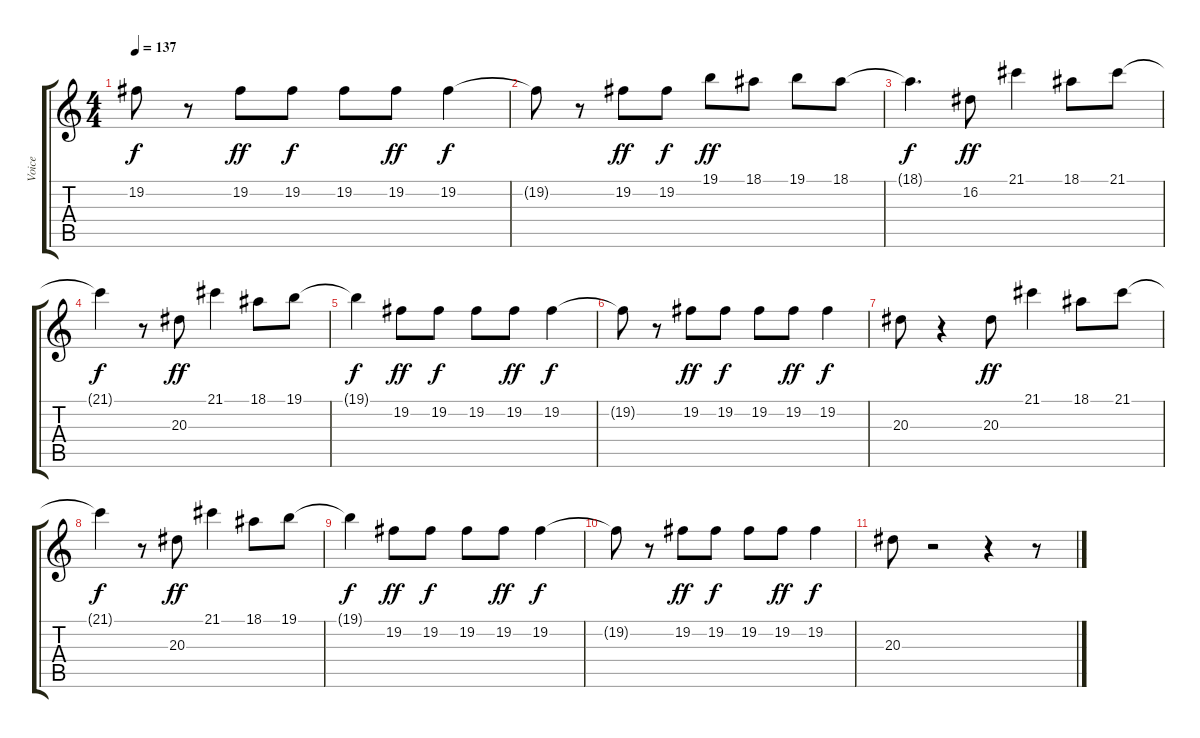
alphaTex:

\track ("Voice" "Voice") {instrument flute}
\staff {score tabs}
\tuning (E4 B3 G3 D3 A2 E2) {hide}
\ts (4 4)
\tempo 137
\clef g2
\ks c
19.2{t}.8{dy f} r.8 19.2.8{dy ff} 19.2.8{dy f} 19.2.8 19.2.8{dy ff} 19.2.4{dy f} |
19.2{t}.8 r.8 19.2.8{dy ff} 19.2.8{dy f} 19.1.8{dy ff} 18.1.8 19.1.8 18.1.8 |
18.1{t}.4{d dy f} 16.2.8{dy ff} 21.1.4 18.1.8 21.1.8 |
21.1{t}.4{dy f} r.8 20.3.8{dy ff} 21.1.4 18.1.8 19.1.8 |
19.1{t}.4{dy f} 19.2.8{dy ff} 19.2.8{dy f} 19.2.8 19.2.8{dy ff} 19.2.4{dy f} |
19.2{t}.8 r.8 19.2.8{dy ff} 19.2.8{dy f} 19.2.8 19.2.8{dy ff} 19.2.4{dy f} |
20.3.8 r.4 20.3.8{dy ff} 21.1.4 18.1.8 21.1.8 |
21.1{t}.4{dy f} r.8 20.3.8{dy ff} 21.1.4 18.1.8 19.1.8 |
19.1{t}.4{dy f} 19.2.8{dy ff} 19.2.8{dy f} 19.2.8 19.2.8{dy ff} 19.2.4{dy f} |
19.2{t}.8 r.8 19.2.8{dy ff} 19.2.8{dy f} 19.2.8 19.2.8{dy ff} 19.2.4{dy f} |
20.3.8 r.2 r.4 r.8
